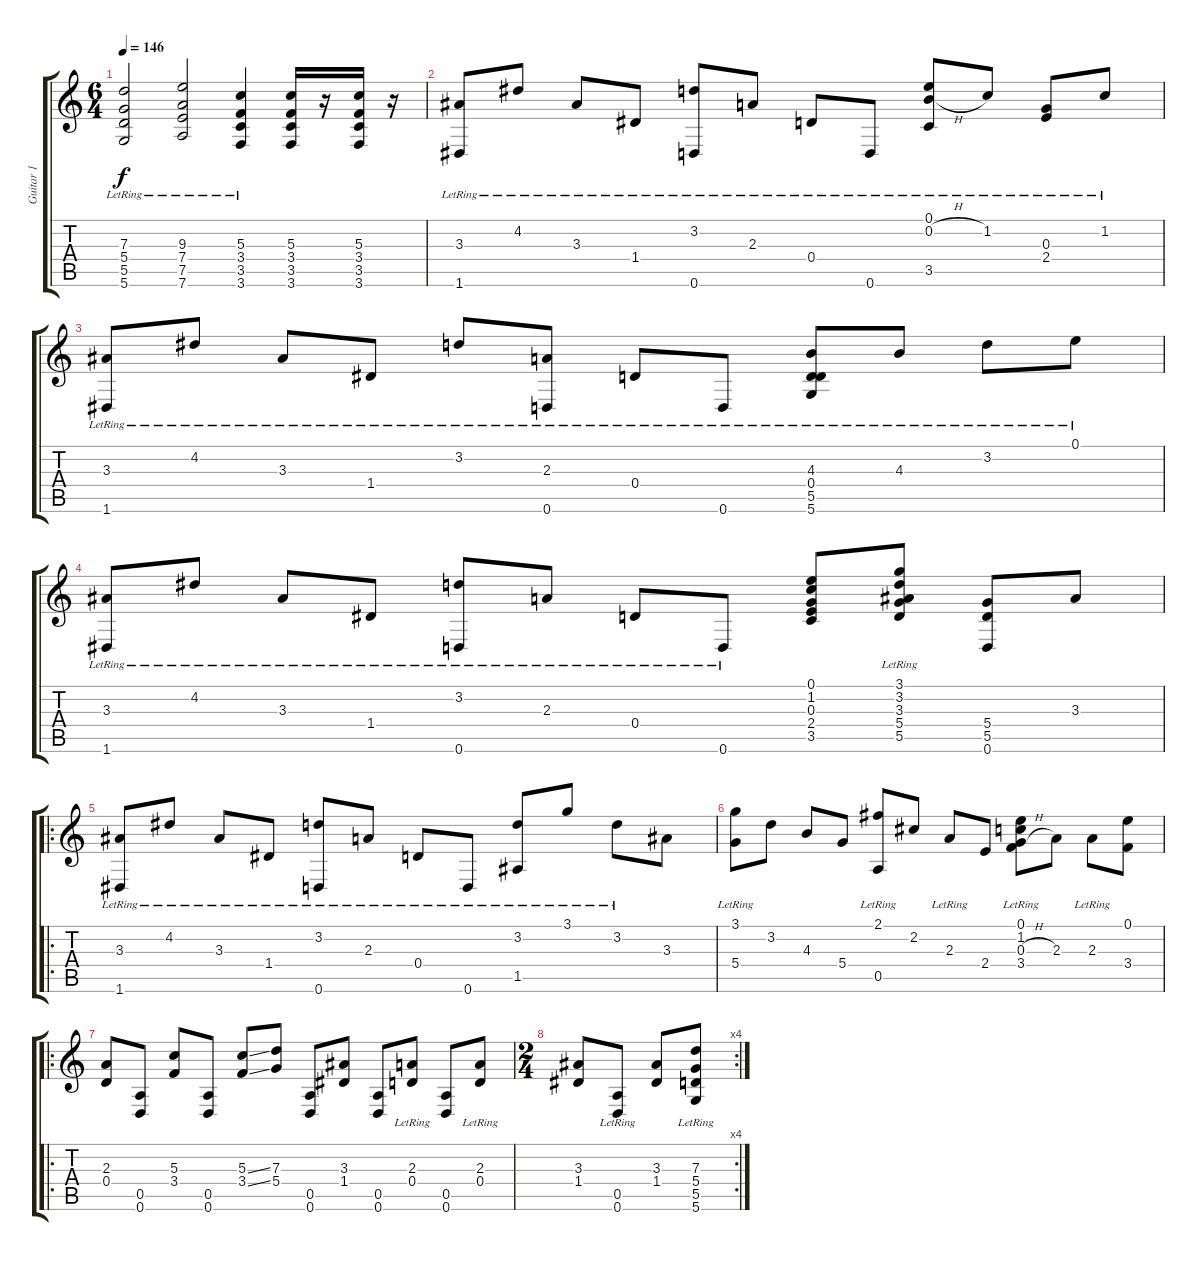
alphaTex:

\track ("Guitar 1" "Guitar 1") {instrument electricguitarjazz}
\staff {score tabs}
\tuning (E4 B3 G3 D3 A2 D2) {hide}
\ts (6 4)
\tempo 146
\clef g2
\ks c
(7.3 5.4{lr} 5.5{lr} 5.6{lr}).2{dy f} (9.3 7.4{lr} 7.5{lr} 7.6{lr}).2 (5.3 3.4 3.5 3.6{lr}).4 (5.3 3.4 3.5 3.6).16 r.16 (5.3 3.4 3.5 3.6).16 r.16 |
(3.3{lr} 1.6{lr}).8{instrument electricguitarjazz} 4.2{lr}.8 3.3{lr}.8 1.4{lr}.8 (3.2{lr} 0.6{lr}).8 2.3{lr}.8 0.4{lr}.8 0.6{lr}.8 (0.1{lr} 0.2{h} 3.5{lr}).8 1.2{lr}.8 (0.3{lr} 2.4{lr}).8 1.2{lr}.8 |
(3.3{lr} 1.6{lr}).8 4.2{lr}.8 3.3{lr}.8 1.4{lr}.8 3.2{lr}.8 (2.3{lr} 0.6{lr}).8 0.4{lr}.8 0.6{lr}.8 (4.3 0.4{lr} 5.5{lr} 5.6{lr}).8 4.3{lr}.8 3.2{lr}.8 0.1{lr}.8 |
(3.3{lr} 1.6{lr}).8 4.2{lr}.8 3.3{lr}.8 1.4{lr}.8 (3.2{lr} 0.6{lr}).8 2.3{lr}.8 0.4{lr}.8 0.6{lr}.8 (0.1 1.2 0.3 2.4 3.5).8 (3.1{lr} 3.2{lr} 3.3 5.4 5.5{lr}).8 (5.4 5.5 0.6).8 3.3.8 |
\ro
(3.3{lr} 1.6{lr}).8 4.2{lr}.8 3.3{lr}.8 1.4{lr}.8 (3.2{lr} 0.6{lr}).8 2.3{lr}.8 0.4{lr}.8 0.6{lr}.8 (3.2 1.5{lr}).8 3.1{lr}.8 3.2{lr}.8 3.3.8 |
(3.1 5.4{lr}).8 3.2.8 4.3.8 5.4.8 (2.1 0.5{lr}).8 2.2.8 2.3{lr}.8 2.4.8 (0.1{lr} 1.2{lr} 0.3{h} 3.4{lr}).8 2.3.8 2.3{lr}.8 (0.1 3.4).8 |
\ro
(2.3 0.4).8{instrument overdrivenguitar} (0.5 0.6).8 (5.3 3.4).8 (0.5 0.6).8 (5.3{ss} 3.4{ss}).8 (7.3 5.4).8 (0.5 0.6).8 (3.3 1.4).8 (0.5 0.6).8 (2.3 0.4{lr}).8 (0.5 0.6).8 (2.3 0.4{lr}).8 |
\rc 4
\ts (2 4)
(3.3 1.4).8 (0.5 0.6{lr}).8 (3.3 1.4).8 (7.3 5.4{lr} 5.5{lr} 5.6{lr}).8
